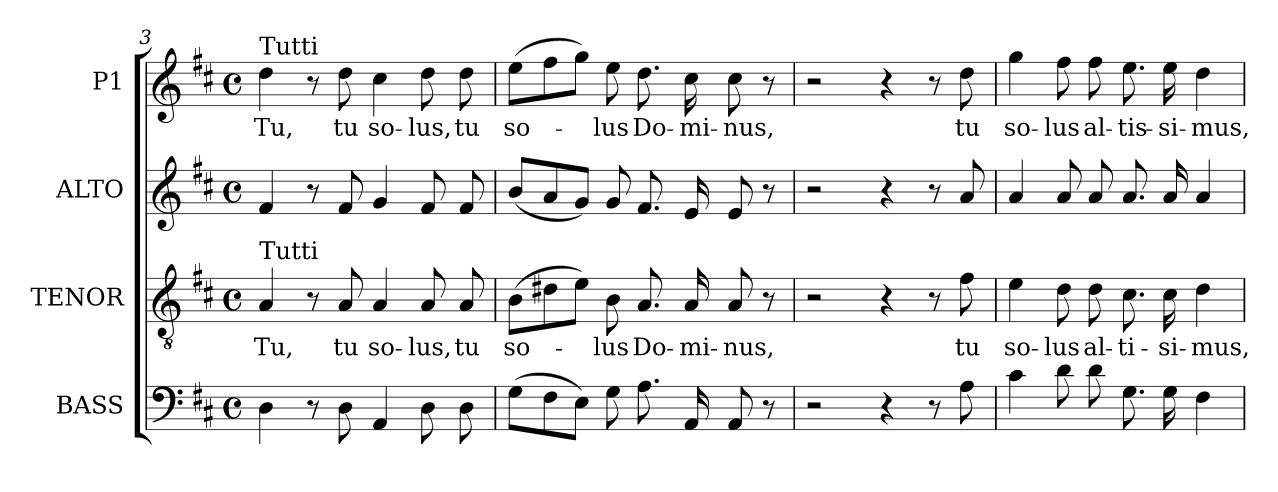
**kern	**kern	**text	**kern	**kern	**text
*part4	*part3	*part3	*part2	*part1	*part1
*staff4	*staff3	*staff3	*staff2	*staff1	*staff1
*I"BASS	*I"TENOR	*	*I"ALTO	*I"P1	*
*clefF4	*clefGv2	*	*clefG2	*clefG2	*
*	*ITrd7c12	*	*	*	*
*k[f#c#]	*k[f#c#]	*	*k[f#c#]	*k[f#c#]	*
*D:	*D:	*	*D:	*D:	*
*M4/4	*M4/4	*	*M4/4	*M4/4	*
*met(c)	*met(c)	*	*met(c)	*met(c)	*
=3	=3	=3	=3	=3	=3
!	!	!LO:LY:b:color=#000000	!	!	!
!	!	!	!	!LO:TX:a:t=Tutti	!
!	!LO:TX:a:t=Tutti	!	!	!	!
!	!	!	!	!	!LO:LY:b:color=#000000
4Di\	4AAi/	Tu,	4f#i/	4ddi\	Tu,
8r	8r	.	8r	8r	.
!	!	!LO:LY:b:color=#000000	!	!	!
!	!	!	!	!	!LO:LY:b:color=#000000
8Di\	8AAi/	tu	8f#i/	8ddi\	tu
!	!	!LO:LY:b:color=#000000	!	!	!
!	!	!	!	!	!LO:LY:b:color=#000000
4AAi/	4AAi/	so-	4gi/	4cc#i\	so-
!	!	!LO:LY:b:color=#000000	!	!	!
!	!	!	!	!	!LO:LY:b:color=#000000
8Di\	8AAi/	-lus,	8f#i/	8ddi\	-lus,
!	!	!LO:LY:b:color=#000000	!	!	!
!	!	!	!	!	!LO:LY:b:color=#000000
8Di\	8AAi/	tu	8f#i/	8ddi\	tu
=4	=4	=4	=4	=4	=4
!	!	!LO:LY:b:color=#000000	!	!	!
!	!	!	!	!	!LO:LY:b:color=#000000
(8Gi\L	(8BBi\L	so-	(8bi/L	(8eei\L	so-
8F#i\	8D#Xi\	.	8ai/	8ff#i\	.
8Ei\J)	8Ei\J)	.	8gi/J)	8ggi\J)	.
!	!	!LO:LY:b:color=#000000	!	!	!
!	!	!	!	!	!LO:LY:b:color=#000000
8Gi\	8BBi\	-lus	8gi/	8eei\	-lus
!	!	!LO:LY:b:color=#000000	!	!	!
!	!	!	!	!	!LO:LY:b:color=#000000
8.Ai\	8.AAi/	Do-	8.f#i/	8.ddi\	Do-
!	!	!LO:LY:b:color=#000000	!	!	!
!	!	!	!	!	!LO:LY:b:color=#000000
16AAi/	16AAi/	-mi-	16ei/	16cc#i\	-mi-
!	!	!LO:LY:b:color=#000000	!	!	!
!	!	!	!	!	!LO:LY:b:color=#000000
8AAi/	8AAi/	-nus,	8ei/	8cc#i\	-nus,
8r	8r	.	8r	8r	.
=5	=5	=5	=5	=5	=5
2r	2r	.	2r	2r	.
4r	4r	.	4r	4r	.
8r	8r	.	8r	8r	.
!	!	!LO:LY:b:color=#000000	!	!	!
!	!	!	!	!	!LO:LY:b:color=#000000
8Ai\	8F#i\	tu	8ai/	8ddi\	tu
!!LO:LB:g=z
=6	=6	=6	=6	=6	=6
!	!	!LO:LY:b:color=#000000	!	!	!
!	!	!	!	!	!LO:LY:b:color=#000000
4c#i\	4Ei\	so-	4ai/	4ggi\	so-
!	!	!LO:LY:b:color=#000000	!	!	!
!	!	!	!	!	!LO:LY:b:color=#000000
8di\	8Di\	-lus	8ai/	8ff#i\	-lus
!	!	!LO:LY:b:color=#000000	!	!	!
!	!	!	!	!	!LO:LY:b:color=#000000
8di\	8Di\	al-	8ai/	8ff#i\	al-
!	!	!LO:LY:b:color=#000000	!	!	!
!	!	!	!	!	!LO:LY:b:color=#000000
8.Gi\	8.C#i\	-ti-	8.ai/	8.eei\	-tis-
!	!	!LO:LY:b:color=#000000	!	!	!
!	!	!	!	!	!LO:LY:b:color=#000000
16Gi\	16C#i\	-si-	16ai/	16eei\	-si-
!	!	!LO:LY:b:color=#000000	!	!	!
!	!	!	!	!	!LO:LY:b:color=#000000
4F#i\	4Di\	-mus,	4ai/	4ddi\	-mus,
=	=	=	=	=	=
*-	*-	*-	*-	*-	*-
